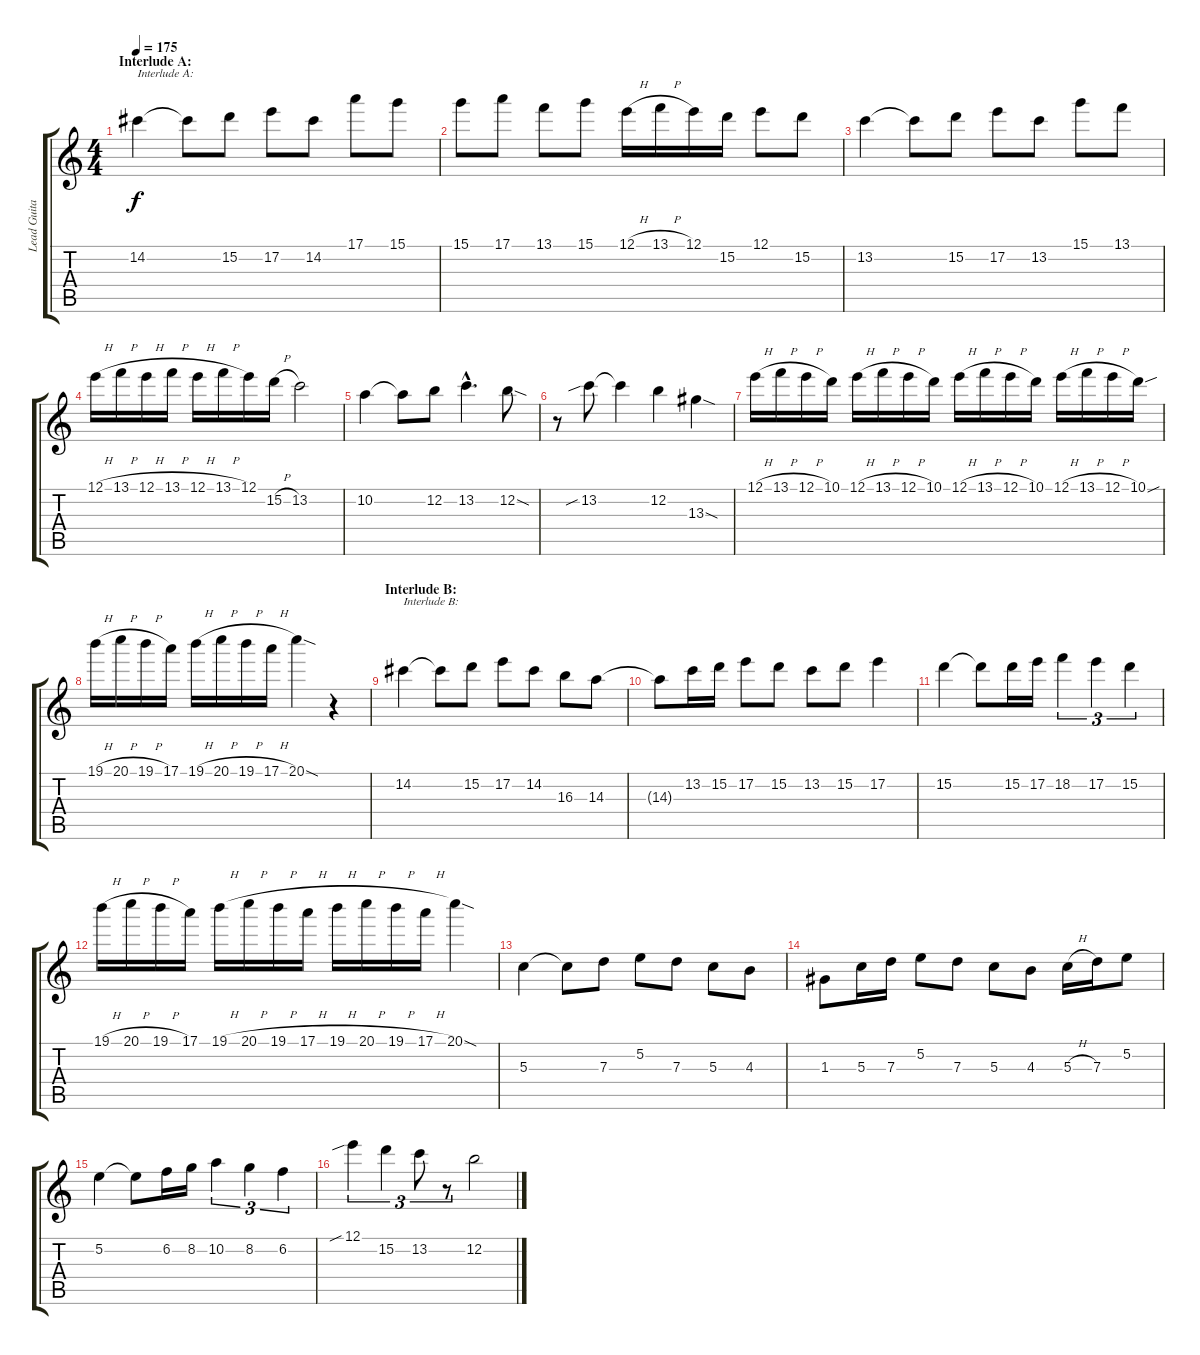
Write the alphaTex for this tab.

\track ("Lead Guitar I" "Lead Guita") {instrument distortionguitar}
\staff {score tabs}
\tuning (E4 B3 G3 D3 A2 E2) {hide}
\ts (4 4)
\section ("" "Interlude A:")
\tempo 175
\clef g2
\ks c
14.2.4{txt "Interlude A:" dy f} 14.2{t}.8 15.2.8 17.2.8 14.2.8 17.1.8 15.1.8 |
15.1.8 17.1.8 13.1.8 15.1.8 12.1{h}.16 13.1{h}.16 12.1.16 15.2.16 12.1.8 15.2.8 |
13.2.4 13.2{t}.8 15.2.8 17.2.8 13.2.8 15.1.8 13.1.8 |
12.1{h}.16 13.1{h}.16 12.1{h}.16 13.1{h}.16 12.1{h}.16 13.1{h}.16 12.1.16 15.2{h}.16 13.2.2 |
10.2.4 10.2{t}.8 12.2.8 13.2{hac}.4{d} 12.2{sod}.8 |
r.8 13.2{sib}.8 13.2{t}.4 12.2.4 13.3{sod}.4 |
12.1{h}.16 13.1{h}.16 12.1{h}.16 10.1.16 12.1{h}.16 13.1{h}.16 12.1{h}.16 10.1.16 12.1{h}.16 13.1{h}.16 12.1{h}.16 10.1.16 12.1{h}.16 13.1{h}.16 12.1{h}.16 10.1{sou}.16 |
19.1{h}.16 20.1{h}.16 19.1{h}.16 17.1.16 19.1{h}.16 20.1{h}.16 19.1{h}.16 17.1{h}.16 20.1{sod}.4 r.4 |
\section ("" "Interlude B:")
14.2.4{txt "Interlude B:"} 14.2{t}.8 15.2.8 17.2.8 14.2.8 16.3.8 14.3.8 |
14.3{t}.8 13.2.16 15.2.16 17.2.8 15.2.8 13.2.8 15.2.8 17.2.4 |
15.2.4 15.2{t}.8 15.2.16 17.2.16 18.2.4{tu (3 2)} 17.2.4{tu (3 2)} 15.2.4{tu (3 2)} |
19.1{h}.16 20.1{h}.16 19.1{h}.16 17.1.16 19.1{h}.16 20.1{h}.16 19.1{h}.16 17.1{h}.16 19.1{h}.16 20.1{h}.16 19.1{h}.16 17.1{h}.16 20.1{sod}.4 |
5.3.4 5.3{t}.8 7.3.8 5.2.8 7.3.8 5.3.8 4.3.8 |
1.3.8 5.3.16 7.3.16 5.2.8 7.3.8 5.3.8 4.3.8 5.3{h}.16 7.3.16 5.2.8 |
5.2.4 5.2{t}.8 6.2.16 8.2.16 10.2.4{tu (3 2)} 8.2.4{tu (3 2)} 6.2.4{tu (3 2)} |
12.1{sib}.4{tu (3 2)} 15.2.4{tu (3 2)} 13.2.8{tu (3 2)} r.8{tu (3 2)} 12.2.2
